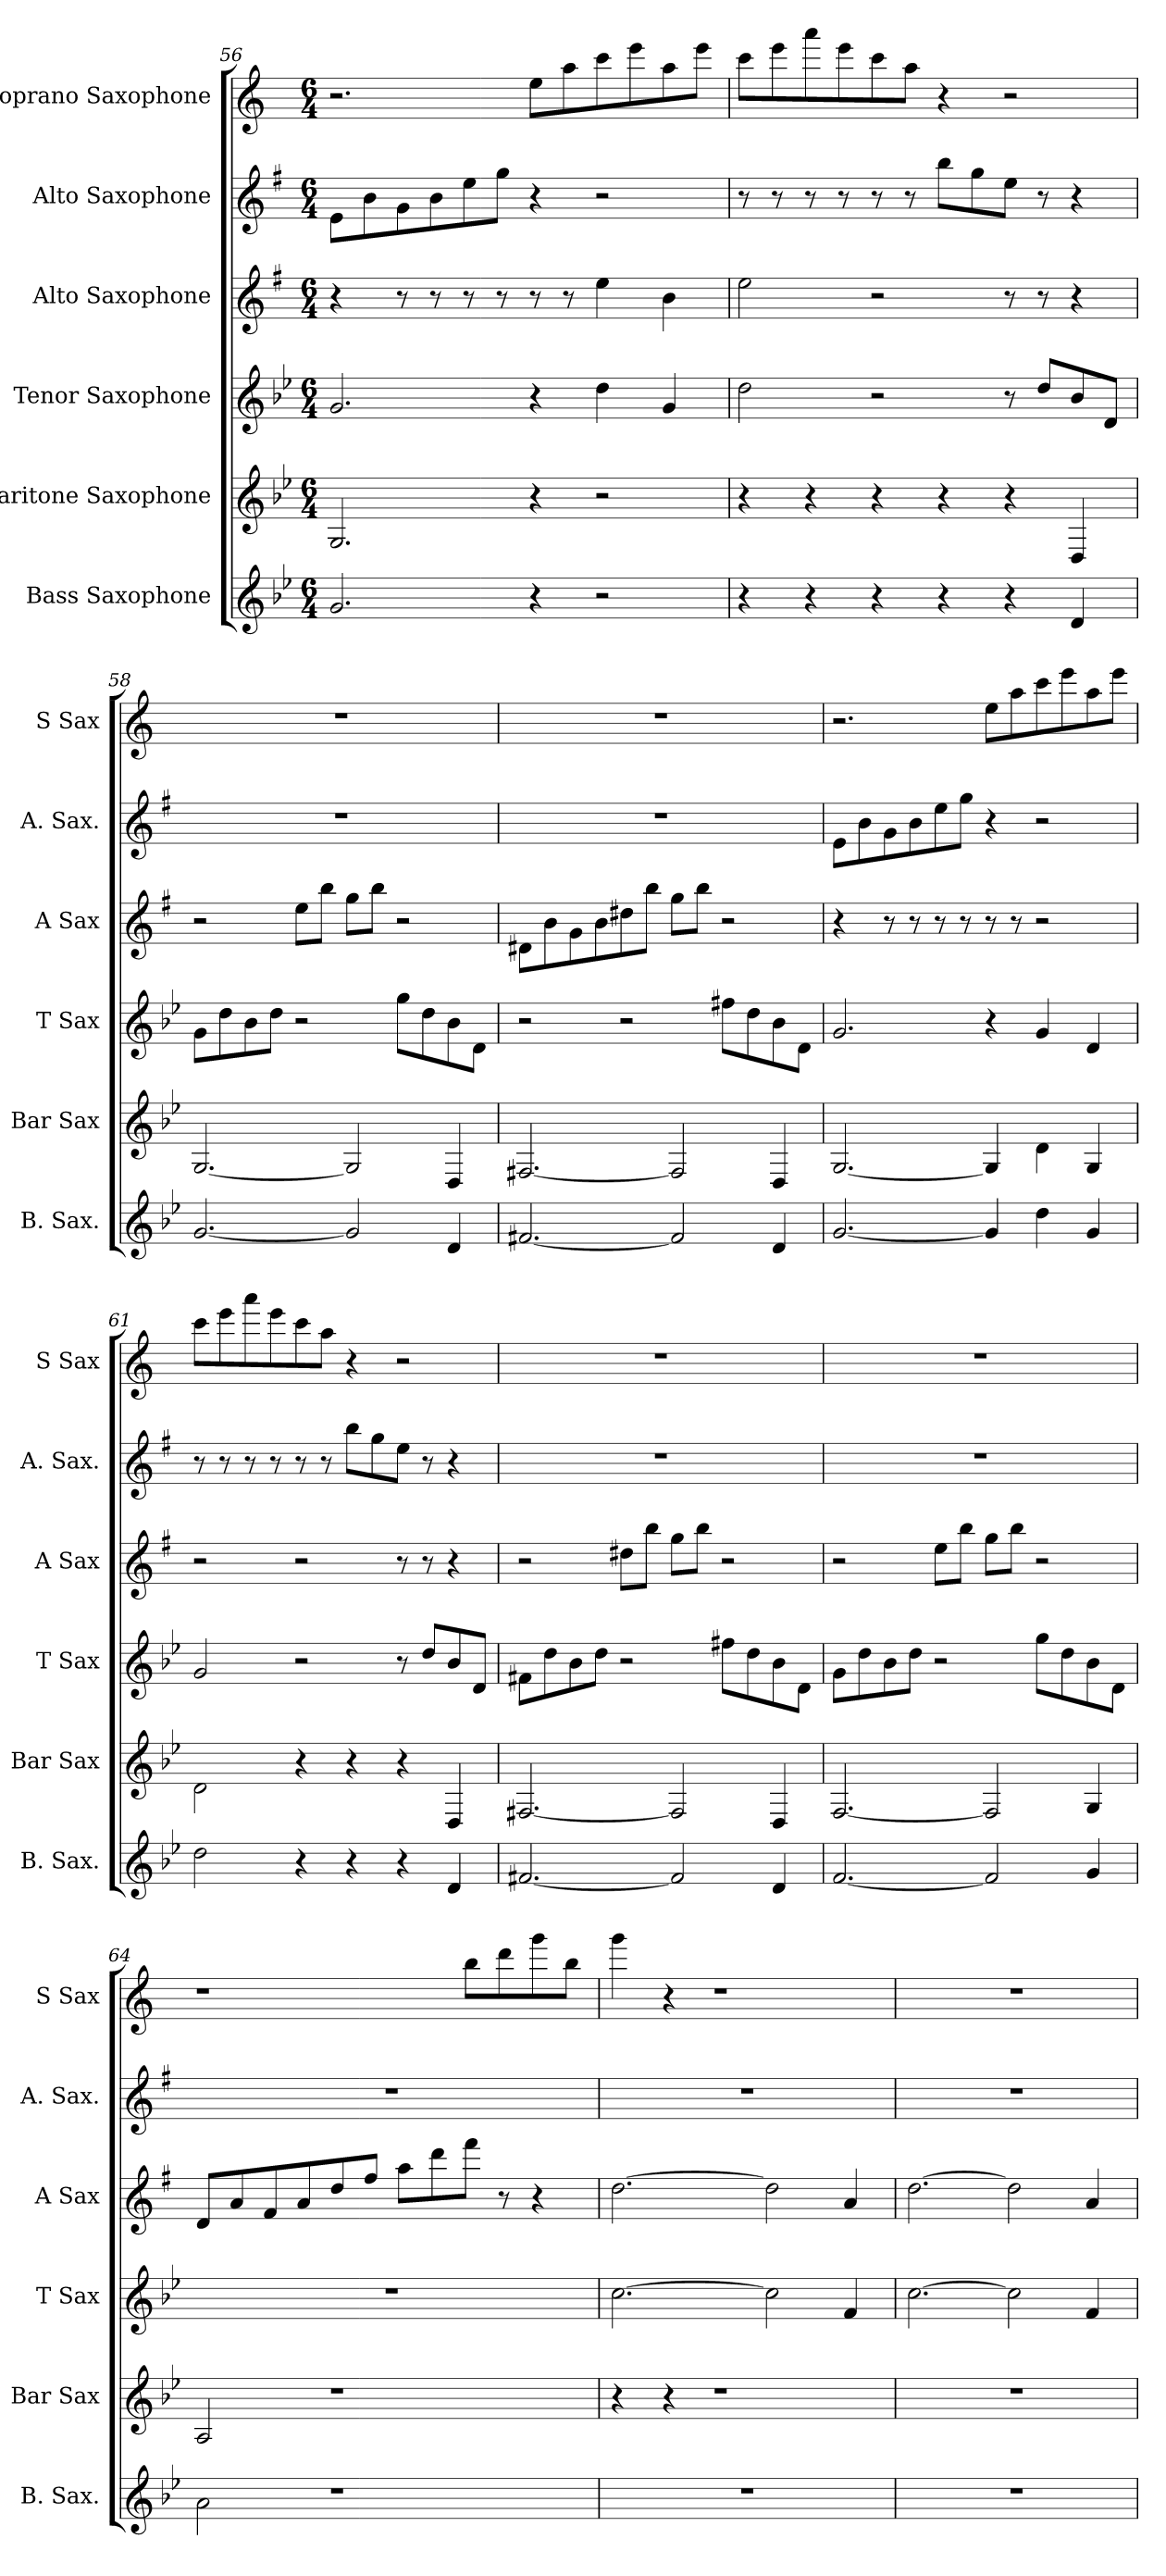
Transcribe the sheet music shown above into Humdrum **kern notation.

**kern	**kern	**kern	**kern	**kern	**kern
*part6	*part5	*part4	*part3	*part2	*part1
*staff6	*staff5	*staff4	*staff3	*staff2	*staff1
*I"Bass Saxophone	*I"Baritone Saxophone	*I"Tenor Saxophone	*I"Alto Saxophone	*I"Alto Saxophone	*I"Soprano Saxophone
*I'B. Sax.	*I'Bar Sax	*I'T Sax	*I'A Sax	*I'A. Sax.	*I'S Sax
*clefG2	*clefG2	*clefG2	*clefG2	*clefG2	*clefG2
*ITrd15c26	*ITrd12c21	*ITrd8c14	*ITrd5c9	*ITrd5c9	*ITrd1c2
*k[b-e-]	*k[b-e-]	*k[b-e-]	*k[b-e-]	*k[b-e-]	*k[b-e-]
*M6/4	*M6/4	*M6/4	*M6/4	*M6/4	*M6/4
=56	=56	=56	=56	=56	=56
2.GG/	2.GG/	2.G/	4r	8G\L	2.r
.	.	.	.	8d\	.
.	.	.	8r	8B-\	.
.	.	.	8r	8d\	.
.	.	.	8r	8g\	.
.	.	.	8r	8b-\J	.
4r	4r	4r	8r	4r	8dd\L
.	.	.	8r	.	8gg\
2r	2r	4d\	4g\	2r	8bb-\
.	.	.	.	.	8ddd\
.	.	4G/	4d\	.	8gg\
.	.	.	.	.	8ddd\J
!!LO:LB:g=z
=57	=57	=57	=57	=57	=57
4r	4r	2d\	2g\	8r	8bb-\L
.	.	.	.	8r	8ddd\
4r	4r	.	.	8r	8ggg\
.	.	.	.	8r	8ddd\
4r	4r	2r	2r	8r	8bb-\
.	.	.	.	8r	8gg\J
4r	4r	.	.	8dd\L	4r
.	.	.	.	8b-\	.
4r	4r	8r	8r	8g\J	2r
.	.	8d/L	8r	8r	.
4DD/	4DD/	8B-/	4r	4r	.
.	.	8D/J	.	.	.
=58	=58	=58	=58	=58	=58
[2.GG/	[2.GG/	8G\L	2r	1.r	1.r
.	.	8d\	.	.	.
.	.	8B-\	.	.	.
.	.	8d\J	.	.	.
.	.	2r	8g\L	.	.
.	.	.	8dd\J	.	.
2GG/]	2GG/]	.	8b-\L	.	.
.	.	.	8dd\J	.	.
.	.	8g\L	2r	.	.
.	.	8d\	.	.	.
4DD/	4DD/	8B-\	.	.	.
.	.	8D\J	.	.	.
=59	=59	=59	=59	=59	=59
[2.FF#X/	[2.FF#X/	2r	8F#X\L	1.r	1.r
.	.	.	8d\	.	.
.	.	.	8B-\	.	.
.	.	.	8d\	.	.
.	.	2r	8f#X\	.	.
.	.	.	8dd\J	.	.
2FF#/]	2FF#/]	.	8b-\L	.	.
.	.	.	8dd\J	.	.
.	.	8f#X\L	2r	.	.
.	.	8d\	.	.	.
4DD/	4DD/	8B-\	.	.	.
.	.	8D\J	.	.	.
!!LO:PB:g=z
=60	=60	=60	=60	=60	=60
[2.GG/	[2.GG/	2.G/	4r	8G\L	2.r
.	.	.	.	8d\	.
.	.	.	8r	8B-\	.
.	.	.	8r	8d\	.
.	.	.	8r	8g\	.
.	.	.	8r	8b-\J	.
4GG/]	4GG/]	4r	8r	4r	8dd\L
.	.	.	8r	.	8gg\
4D\	4D\	4G/	2r	2r	8bb-\
.	.	.	.	.	8ddd\
4GG/	4GG/	4D/	.	.	8gg\
.	.	.	.	.	8ddd\J
=61	=61	=61	=61	=61	=61
2D\	2D\	2G/	2r	8r	8bb-\L
.	.	.	.	8r	8ddd\
.	.	.	.	8r	8ggg\
.	.	.	.	8r	8ddd\
4r	4r	2r	2r	8r	8bb-\
.	.	.	.	8r	8gg\J
4r	4r	.	.	8dd\L	4r
.	.	.	.	8b-\	.
4r	4r	8r	8r	8g\J	2r
.	.	8d/L	8r	8r	.
4DD/	4DD/	8B-/	4r	4r	.
.	.	8D/J	.	.	.
=62	=62	=62	=62	=62	=62
[2.FF#X/	[2.FF#X/	8F#X\L	2r	1.r	1.r
.	.	8d\	.	.	.
.	.	8B-\	.	.	.
.	.	8d\J	.	.	.
.	.	2r	8f#X\L	.	.
.	.	.	8dd\J	.	.
2FF#/]	2FF#/]	.	8b-\L	.	.
.	.	.	8dd\J	.	.
.	.	8f#X\L	2r	.	.
.	.	8d\	.	.	.
4DD/	4DD/	8B-\	.	.	.
.	.	8D\J	.	.	.
!!LO:LB:g=z
=63	=63	=63	=63	=63	=63
[2.FF/	[2.FF/	8G\L	2r	1.r	1.r
.	.	8d\	.	.	.
.	.	8B-\	.	.	.
.	.	8d\J	.	.	.
.	.	2r	8g\L	.	.
.	.	.	8dd\J	.	.
2FF/]	2FF/]	.	8b-\L	.	.
.	.	.	8dd\J	.	.
.	.	8g\L	2r	.	.
.	.	8d\	.	.	.
4GG/	4GG/	8B-\	.	.	.
.	.	8D\J	.	.	.
=64	=64	=64	=64	=64	=64
*	*	*	*	*	*MM240
2AA\	2AA/	1.r	8F/L	1.r	1r
.	.	.	8c/	.	.
.	.	.	8A/	.	.
.	.	.	8c/	.	.
1r	1r	.	8f/	.	.
.	.	.	8a/J	.	.
.	.	.	8cc\L	.	.
.	.	.	8ff\	.	.
.	.	.	8aa\J	.	8aa\L
.	.	.	8r	.	8ccc\
.	.	.	4r	.	8fff\
.	.	.	.	.	8aa\J
=65	=65	=65	=65	=65	=65
*	*	*	*	*	*MM225
1.r	4r	[2.c\	[2.f\	1.r	4fff\
.	4r	.	.	.	4r
.	1r	.	.	.	1r
.	.	2c\]	2f\]	.	.
.	.	4F/	4c/	.	.
=66	=66	=66	=66	=66	=66
*	*	*	*	*	*MM201
1.r	1.r	[2.c\	[2.f\	1.r	1.r
.	.	2c\]	2f\]	.	.
.	.	4F/	4c/	.	.
=	=	=	=	=	=
*-	*-	*-	*-	*-	*-
